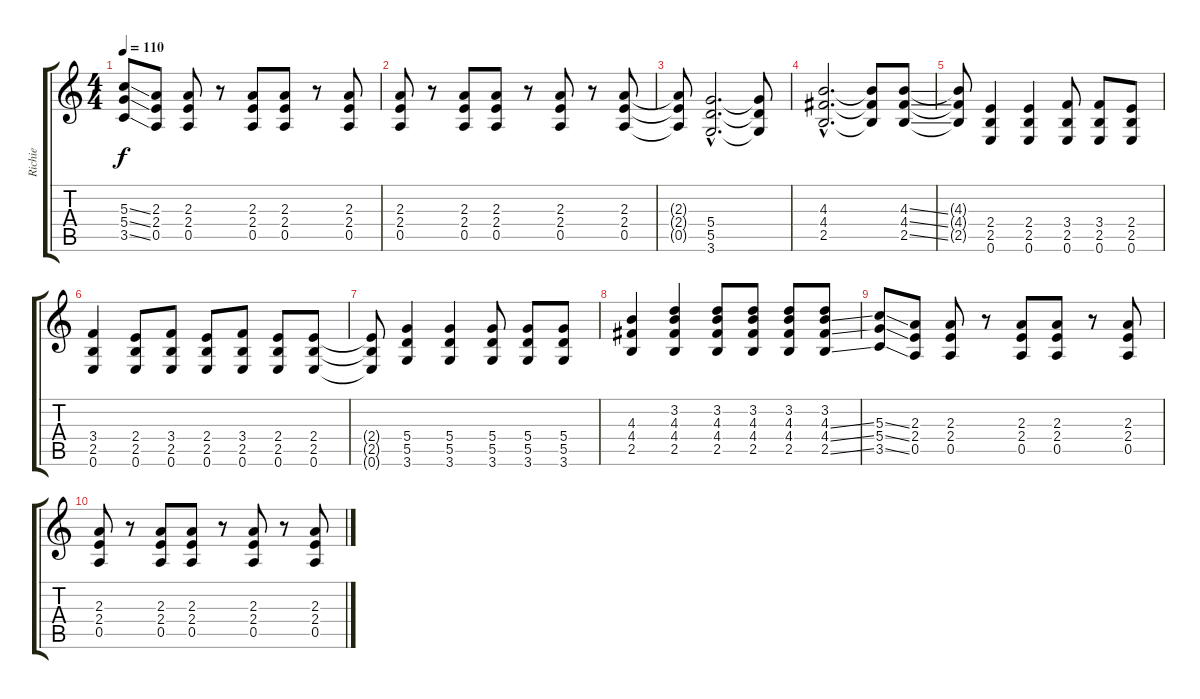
\track ("Richie" "Richie") {instrument overdrivenguitar}
\staff {score tabs}
\tuning (E4 B3 G3 D3 A2 E2) {hide}
\ts (4 4)
\tempo 110
\clef g2
\ks c
(5.3{ss} 5.4{ss} 3.5{ss}).8{dy f} (2.3 2.4 0.5).8 (2.3 2.4 0.5).8 r.8 (2.3 2.4 0.5).8 (2.3 2.4 0.5).8 r.8 (2.3 2.4 0.5).8 |
(2.3 2.4 0.5).8 r.8 (2.3 2.4 0.5).8 (2.3 2.4 0.5).8 r.8 (2.3 2.4 0.5).8 r.8 (2.3 2.4 0.5).8 |
(2.3{t} 2.4{t} 0.5{t}).8 (5.4{hac} 5.5{hac} 3.6{hac}).2{d} (5.4{t} 5.5{t} 3.6{t}).8 |
(4.3{hac} 4.4{hac} 2.5{hac}).2{d} (4.3{t} 4.4{t} 2.5{t}).8 (4.3{ss} 4.4{ss} 2.5{ss}).8 |
(4.3{t} 4.4{t} 2.5{t}).8 (2.4 2.5 0.6).4 (2.4 2.5 0.6).4 (3.4 2.5 0.6).8 (3.4 2.5 0.6).8 (2.4 2.5 0.6).8 |
(3.4 2.5 0.6).4 (2.4 2.5 0.6).8 (3.4 2.5 0.6).8 (2.4 2.5 0.6).8 (3.4 2.5 0.6).8 (2.4 2.5 0.6).8 (2.4 2.5 0.6).8 |
(2.4{t} 2.5{t} 0.6{t}).8 (5.4 5.5 3.6).4 (5.4 5.5 3.6).4 (5.4 5.5 3.6).8 (5.4 5.5 3.6).8 (5.4 5.5 3.6).8 |
(4.3 4.4 2.5).4 (3.2 4.3 4.4 2.5).4 (3.2 4.3 4.4 2.5).8 (3.2 4.3 4.4 2.5).8 (3.2 4.3 4.4 2.5).8 (3.2 4.3{ss} 4.4{ss} 2.5{ss}).8 |
(5.3{ss} 5.4{ss} 3.5{ss}).8 (2.3 2.4 0.5).8 (2.3 2.4 0.5).8 r.8 (2.3 2.4 0.5).8 (2.3 2.4 0.5).8 r.8 (2.3 2.4 0.5).8 |
(2.3 2.4 0.5).8 r.8 (2.3 2.4 0.5).8 (2.3 2.4 0.5).8 r.8 (2.3 2.4 0.5).8 r.8 (2.3 2.4 0.5).8
